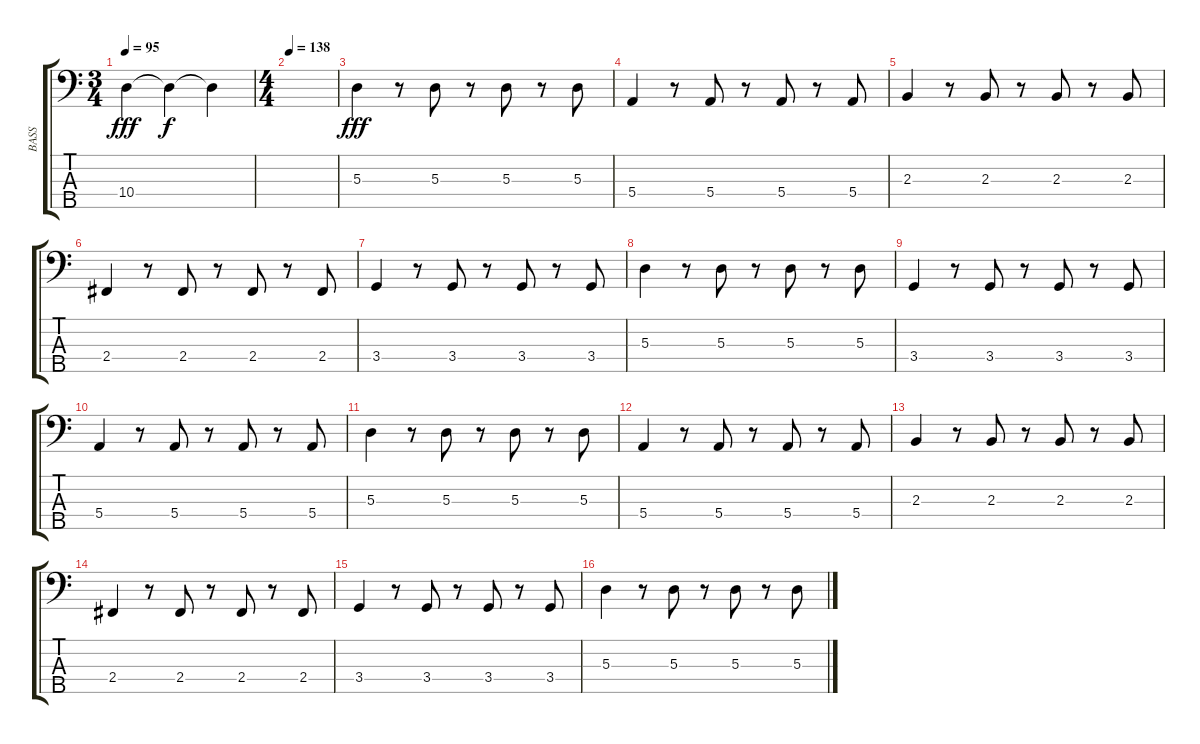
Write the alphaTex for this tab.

\track ("BASS" "BASS") {instrument electricbassfinger}
\staff {score tabs}
\tuning (G2 D2 A1 E1 B0) {hide}
\ts (3 4)
\tempo 95
\clef f4
\ks c
10.4.4{dy fff} 10.4{t}.4{dy f} 10.4{t}.4 |
\ts (4 4)
\tempo 138
|
5.3.4{dy fff} r.8 5.3.8 r.8 5.3.8 r.8 5.3.8 |
5.4.4 r.8 5.4.8 r.8 5.4.8 r.8 5.4.8 |
2.3.4 r.8 2.3.8 r.8 2.3.8 r.8 2.3.8 |
2.4.4 r.8 2.4.8 r.8 2.4.8 r.8 2.4.8 |
3.4.4 r.8 3.4.8 r.8 3.4.8 r.8 3.4.8 |
5.3.4 r.8 5.3.8 r.8 5.3.8 r.8 5.3.8 |
3.4.4 r.8 3.4.8 r.8 3.4.8 r.8 3.4.8 |
5.4.4 r.8 5.4.8 r.8 5.4.8 r.8 5.4.8 |
5.3.4 r.8 5.3.8 r.8 5.3.8 r.8 5.3.8 |
5.4.4 r.8 5.4.8 r.8 5.4.8 r.8 5.4.8 |
2.3.4 r.8 2.3.8 r.8 2.3.8 r.8 2.3.8 |
2.4.4 r.8 2.4.8 r.8 2.4.8 r.8 2.4.8 |
3.4.4 r.8 3.4.8{txt ""} r.8 3.4.8 r.8 3.4.8 |
5.3.4 r.8 5.3.8 r.8 5.3.8 r.8 5.3.8
